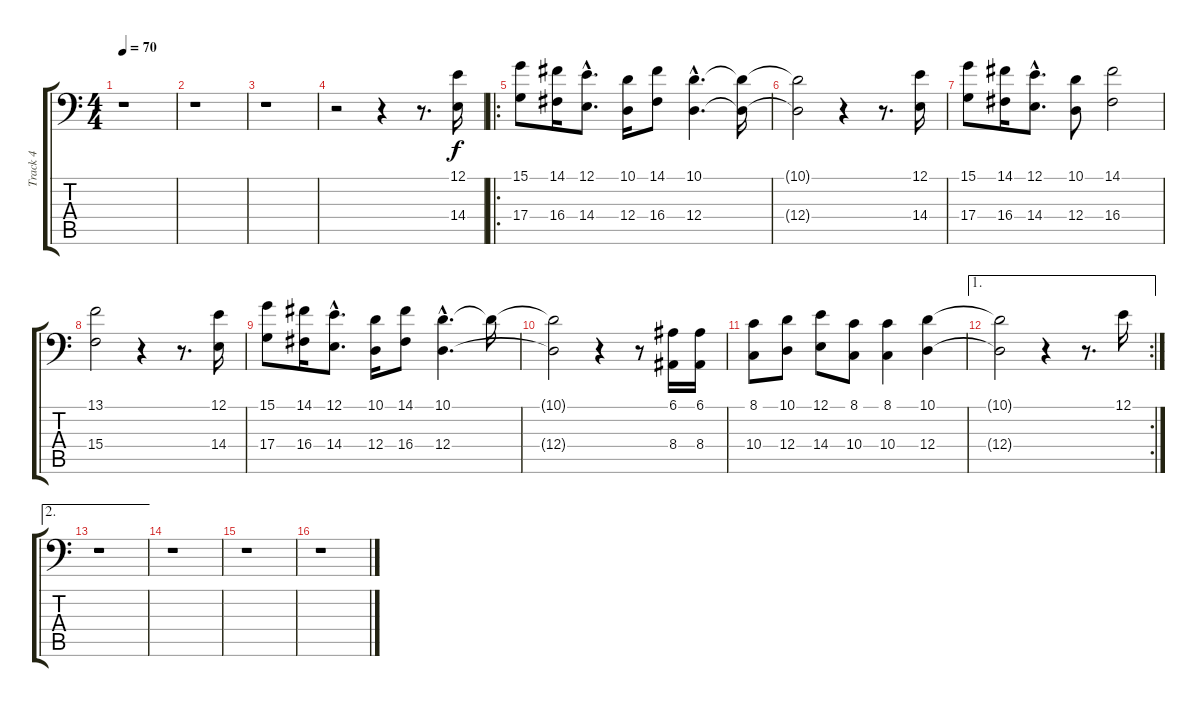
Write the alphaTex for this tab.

\track ("Track 4" "Track 4") {instrument pad4choir}
\staff {score tabs}
\tuning (E3 B2 G2 D2 A1 E1) {hide}
\ts (4 4)
\tempo 70
\clef f4
\ks c
r.1{dy f} |
r.1 |
r.1 |
r.2 r.4 r.8{d} (12.1 14.4).16 |
\ro
(15.1 17.4).8 (14.1 16.4).16 (12.1{hac} 14.4{hac}).8{d} (10.1 12.4).16 (14.1 16.4).8 (10.1{hac} 12.4{hac}).4{d} (10.1{t} 12.4{t}).16 |
(10.1{t} 12.4{t}).2 r.4 r.8{d} (12.1 14.4).16 |
(15.1 17.4).8 (14.1 16.4).16 (12.1{hac} 14.4{hac}).8{d} (10.1 12.4).8 (14.1 16.4).2 |
(13.1 15.4).2 r.4 r.8{d} (12.1 14.4).16 |
(15.1 17.4).8 (14.1 16.4).16 (12.1{hac} 14.4{hac}).8{d} (10.1 12.4).16 (14.1 16.4).8 (10.1{hac} 12.4{hac}).4{d} 10.1{t}.16 |
(10.1{t} 12.4{t}).2 r.4 r.8 (6.1 8.4).16 (6.1 8.4).16 |
(8.1 10.4).8 (10.1 12.4).8 (12.1 14.4).8 (8.1 10.4).8 (8.1 10.4).4 (10.1 12.4).4 |
\ae 1
\rc 2
(10.1{t} 12.4{t}).2 r.4 r.8{d} 12.1.16 |
\ae 2
r.1 |
r.1 |
r.1 |
r.1
